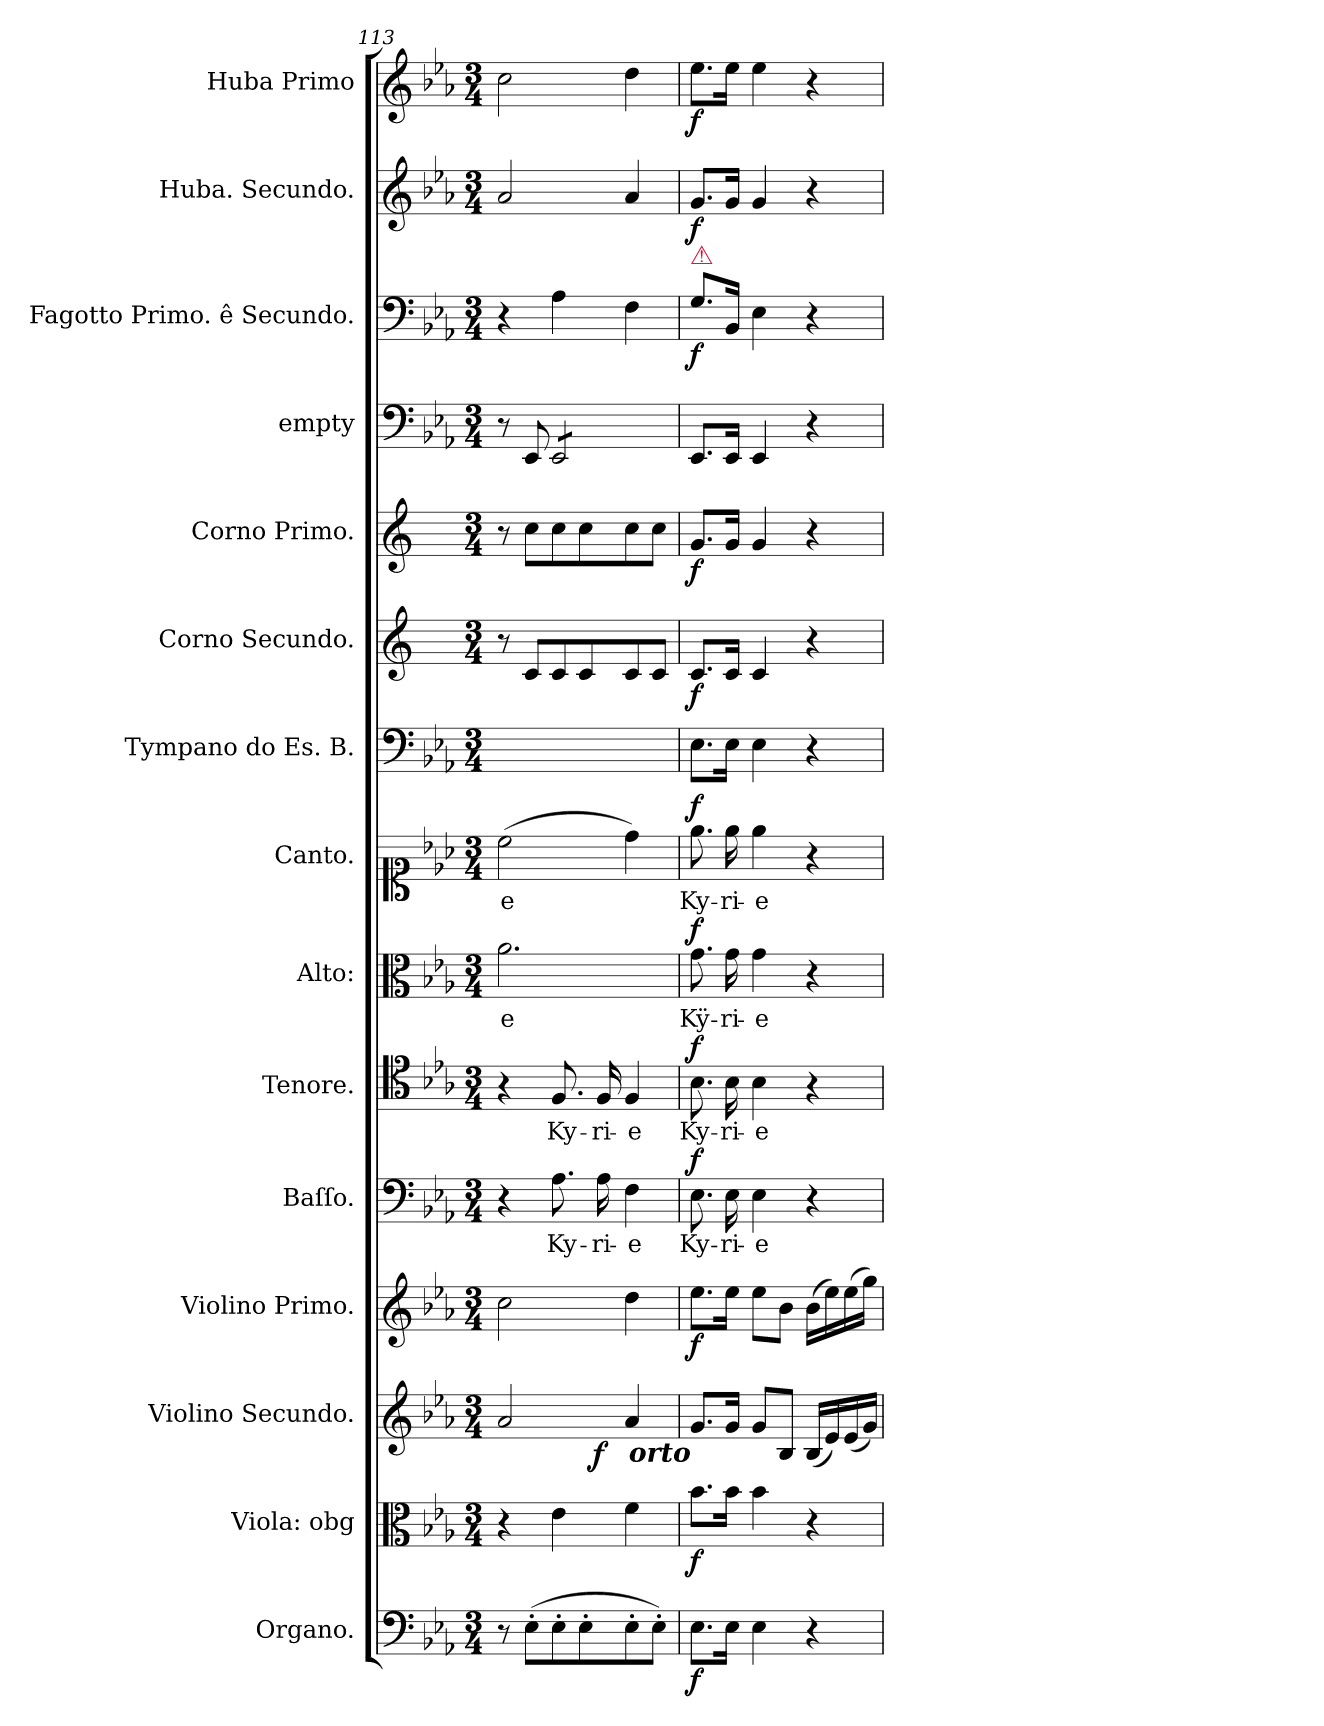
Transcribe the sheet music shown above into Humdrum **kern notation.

**kern	**dynam	**kern	**dynam	**kern	**dynam	**kern	**dynam	**kern	**text	**dynam	**kern	**text	**dynam	**kern	**text	**dynam	**kern	**text	**dynam	**kern	**kern	**dynam	**kern	**dynam	**kern	**kern	**dynam	**kern	**dynam	**kern	**dynam
*part15	*part15	*part14	*part14	*part13	*part13	*part12	*part12	*part11	*part11	*part11	*part10	*part10	*part10	*part9	*part9	*part9	*part8	*part8	*part8	*part7	*part6	*part6	*part5	*part5	*part4	*part3	*part3	*part2	*part2	*part1	*part1
*staff15	*staff15	*staff14	*staff14	*staff13	*staff13	*staff12	*staff12	*staff11	*staff11	*staff11	*staff10	*staff10	*staff10	*staff9	*staff9	*staff9	*staff8	*staff8	*staff8	*staff7	*staff6	*staff6	*staff5	*staff5	*staff4	*staff3	*staff3	*staff2	*staff2	*staff1	*staff1
*I"Organo.	*	*I"Viola: obg	*	*I"Violino Secundo.	*	*I"Violino Primo.	*	*I"Baſſo.	*	*	*I"Tenore.	*	*	*I"Alto:	*	*	*I"Canto.	*	*	*I"Tympano do Es. B.	*I"Corno Secundo.	*	*I"Corno Primo.	*	*I"empty	*I"Fagotto Primo. ê Secundo.	*	*I"Huba. Secundo.	*	*I"Huba Primo	*
*I'org	*	*I'vla	*	*	*	*I'vl I	*	*I'B	*	*	*I'T	*	*	*I'A	*	*	*I'C	*	*	*	*	*	*I'cor I	*	*	*	*	*	*	*	*
*clefF4	*	*clefC3	*	*clefG2	*	*clefG2	*	*clefF4	*	*	*clefC4	*	*	*clefC3	*	*	*clefC1	*	*	*clefF4	*clefG2	*	*clefG2	*	*clefF4	*clefF4	*	*clefG2	*	*clefG2	*
*	*	*	*	*	*	*	*	*	*	*	*	*	*	*	*	*	*	*	*	*	*ITrd5c9	*	*ITrd5c9	*	*	*	*	*	*	*	*
*k[b-e-a-]	*	*k[b-e-a-]	*	*k[b-e-a-]	*	*k[b-e-a-]	*	*k[b-e-a-]	*	*	*k[b-e-a-]	*	*	*k[b-e-a-]	*	*	*k[b-e-a-]	*	*	*k[b-e-a-]	*k[b-e-a-]	*	*k[b-e-a-]	*	*k[b-e-a-]	*k[b-e-a-]	*	*k[b-e-a-]	*	*k[b-e-a-]	*
*E-:	*	*E-:	*	*E-:	*	*E-:	*	*E-:	*	*	*E-:	*	*	*E-:	*	*	*E-:	*	*	*E-:	*E-:	*	*E-:	*	*	*	*	*E-:	*	*E-:	*
*M3/4	*	*M3/4	*	*M3/4	*	*M3/4	*	*M3/4	*	*	*M3/4	*	*	*M3/4	*	*	*M3/4	*	*	*M3/4	*M3/4	*	*M3/4	*	*M3/4	*M3/4	*	*M3/4	*	*M3/4	*
=113	=113	=113	=113	=113	=113	=113	=113	=113	=113	=113	=113	=113	=113	=113	=113	=113	=113	=113	=113	=113	=113	=113	=113	=113	=113	=113	=113	=113	=113	=113	=113
!	!	!	!	!	!	!	!	!	!	!	!	!	!	!	!LO:LY:i	!	!	!LO:LY:i	!	!	!	!	!	!	!	!	!	!	!	!	!
8r	.	4r	.	2a-/	.	2cc\	.	4r	.	.	4r	.	.	2.a-\	-e	.	(>2cc\	-e	.	2.ryy	8r	.	8r	.	8r	4r	.	2a-/	.	2cc\	.
(>8E-'>\L	.	.	.	.	.	.	.	.	.	.	.	.	.	.	.	.	.	.	.	.	8E-/L	.	8e-\L	.	8EE-/	.	.	.	.	.	.
*	*	*	*	*	*	*	*	*	*	*	*	*	*	*	*	*	*	*	*	*	*	*	*	*	*tremolo	*	*	*	*	*	*
8E-'>\	.	4e-\	.	.	.	.	.	8.A-\	Ky-	.	8.F/	Ky-	.	.	.	.	.	.	.	.	8E-/	.	8e-\	.	8EE-/L	4A-\	.	.	.	.	.
8E-'>\	.	.	.	.	.	.	.	.	.	.	.	.	.	.	.	.	.	.	.	.	8E-/	.	8e-\	.	8EE-/	.	.	.	.	.	.
.	.	.	.	.	.	.	.	16A-\	-ri-	.	16F/	-ri-	.	.	.	.	.	.	.	.	.	.	.	.	.	.	.	.	.	.	.
8E-'>\	.	4f\	.	4a-/	.	4dd\	.	4F\	-e	.	4F/	-e	.	.	.	.	4dd\)	.	.	.	8E-/	.	8e-\	.	8EE-/	4F\	.	4a-/	.	4dd\	.
8E-'>\J)	.	.	.	.	.	.	.	.	.	.	.	.	.	.	.	.	.	.	.	.	8E-/J	.	8e-\J	.	8EE-/J	.	.	.	.	.	.
*	*	*	*	*	*	*	*	*	*	*	*	*	*	*	*	*	*	*	*	*	*	*	*	*	*Xtremolo	*	*	*	*	*	*
=114	=114	=114	=114	=114	=114	=114	=114	=114	=114	=114	=114	=114	=114	=114	=114	=114	=114	=114	=114	=114	=114	=114	=114	=114	=114	=114	=114	=114	=114	=114	=114
!	!	!	!	!	!	!	!	!	!	!	!	!	!	!	!	!	!	!	!	!	!	!	!	!	!	!LO:TX:a:color=crimson:t=⚠	!	!	!	!	!
!	!	!	!	!	!LO:DY:b:rj:t=%s orto	!	!	!	!LO:LY:i	!LO:DY:b	!	!LO:LY:i	!LO:DY:a	!	!	!LO:DY:b	!	!LO:LY:i	!LO:DY:b	!	!	!	!	!	!	!	!	!	!	!	!
8.E-\L	f	8.b-\L	f	8.g/L	f	8.ee-\L	f	8.E-\	Ky-	f	8.B-\	Ky-	f	8.g\	Kÿ-	f	8.ee-\	Ky-	f	8.E-\L	8.E-/L	f	8.B-/L	f	8.EE-/L	8.G\L	f	8.g/L	f	8.ee-\L	f
!	!	!	!	!	!	!	!	!	!LO:LY:i	!	!	!LO:LY:i	!	!	!	!	!	!LO:LY:i	!	!	!	!	!	!	!	!	!	!	!	!	!
16E-\Jk	.	16b-\Jk	.	16g/Jk	.	16ee-\Jk	.	16E-\	-ri-	.	16B-\	-ri-	.	16g\	-ri-	.	16ee-\	-ri-	.	16E-\Jk	16E-/Jk	.	16B-/Jk	.	16EE-/Jk	16BB-/Jk	.	16g/Jk	.	16ee-\Jk	.
!	!	!	!	!	!	!	!	!	!LO:LY:i	!	!	!LO:LY:i	!	!	!	!	!	!LO:LY:i	!	!	!	!	!	!	!	!	!	!	!	!	!
4E-\	.	4b-\	.	8g/L	.	8ee-\L	.	4E-\	-e	.	4B-\	-e	.	4g\	-e	.	4ee-\	-e	.	4E-\	4E-/	.	4B-/	.	4EE-/	4E-\	.	4g/	.	4ee-\	.
.	.	.	.	8B-/J	.	8b-\J	.	.	.	.	.	.	.	.	.	.	.	.	.	.	.	.	.	.	.	.	.	.	.	.	.
4r	.	4r	.	(<16B-/LL	.	(>16b-\LL	.	4r	.	.	4r	.	.	4r	.	.	4r	.	.	4r	4r	.	4r	.	4r	4r	.	4r	.	4r	.
.	.	.	.	16e-/)	.	16ee-\)	.	.	.	.	.	.	.	.	.	.	.	.	.	.	.	.	.	.	.	.	.	.	.	.	.
.	.	.	.	(<16e-/	.	(>16ee-\	.	.	.	.	.	.	.	.	.	.	.	.	.	.	.	.	.	.	.	.	.	.	.	.	.
.	.	.	.	16g/JJ)	.	16gg\JJ)	.	.	.	.	.	.	.	.	.	.	.	.	.	.	.	.	.	.	.	.	.	.	.	.	.
=	=	=	=	=	=	=	=	=	=	=	=	=	=	=	=	=	=	=	=	=	=	=	=	=	=	=	=	=	=	=	=
*-	*-	*-	*-	*-	*-	*-	*-	*-	*-	*-	*-	*-	*-	*-	*-	*-	*-	*-	*-	*-	*-	*-	*-	*-	*-	*-	*-	*-	*-	*-	*-
